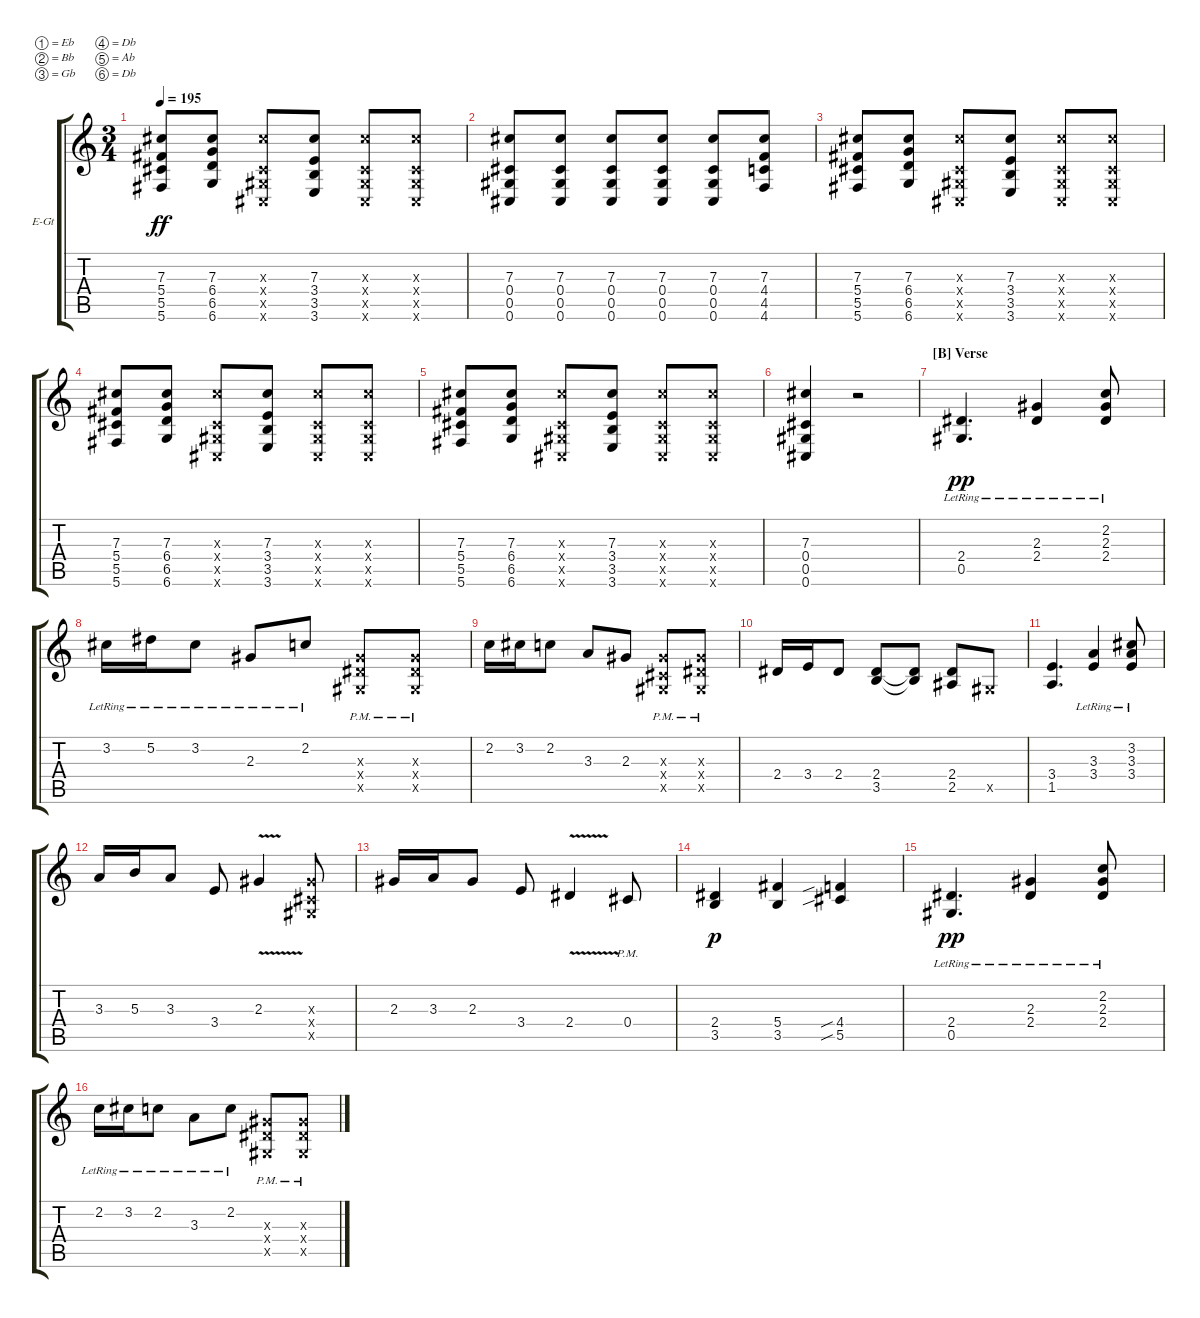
\bracketExtendMode groupsimilarinstruments
\firstSystemTrackNameOrientation horizontal
\otherSystemsTrackNameOrientation horizontal
\track ("Electric Guitar" "E-Gt") {instrument overdrivenguitar}
\staff {score tabs}
\tuning (Eb4 Bb3 Gb3 Db3 Ab2 Db2)
\ts (3 4)
\tempo 195
\clef g2
\ks c
(5.6 5.5 5.4 7.3).8{dy ff} (7.3 6.4 6.5 6.6).8 (0.6{x} 0.5{x} 0.4{x} 7.3{x}).8 (3.6 3.5 3.4 7.3).8 (0.6{x} 0.5{x} 0.4{x} 7.3{x}).8 (7.3{x} 0.4{x} 0.5{x} 0.6{x}).8 |
(0.6 0.5 0.4 7.3).8 (0.6 0.5 0.4 7.3).8 (0.6 0.5 0.4 7.3).8 (0.6 0.5 0.4 7.3).8 (0.6 0.5 0.4 7.3).8 (4.6 4.5 4.4 7.3).8 |
(5.6 5.5 5.4 7.3).8 (7.3 6.4 6.5 6.6).8 (0.6{x} 0.5{x} 0.4{x} 7.3{x}).8 (3.6 3.5 3.4 7.3).8 (0.6{x} 0.5{x} 0.4{x} 7.3{x}).8 (7.3{x} 0.4{x} 0.5{x} 0.6{x}).8 |
(5.6 5.5 5.4 7.3).8 (7.3 6.4 6.5 6.6).8 (0.6{x} 0.5{x} 0.4{x} 7.3{x}).8 (3.6 3.5 3.4 7.3).8 (0.6{x} 0.5{x} 0.4{x} 7.3{x}).8 (7.3{x} 0.4{x} 0.5{x} 0.6{x}).8 |
(5.6 5.5 5.4 7.3).8 (7.3 6.4 6.5 6.6).8 (0.6{x} 0.5{x} 0.4{x} 7.3{x}).8 (3.6 3.5 3.4 7.3).8 (0.6{x} 0.5{x} 0.4{x} 7.3{x}).8 (7.3{x} 0.4{x} 0.5{x} 0.6{x}).8 |
(0.6 0.5 0.4 7.3).4 r.2 |
\section ("B" "Verse")
(0.5{lr} 2.4{lr}).4{d dy pp} (2.3{lr} 2.4{lr}).4 (2.4{lr} 2.3{lr} 2.2{lr}).8 |
3.2{lr}.16 5.2{lr}.16 3.2{lr}.8 2.3{lr}.8 2.2{lr}.8 (2.4{pm x} 2.3{pm x} 0.5{x}).8 (2.3{pm x} 2.4{pm x} 0.5{x}).8 |
2.2.16 3.2.16 2.2.8 3.3.8 2.3.8 (2.3{pm x} 0.5{x} 0.4{x}).8 (2.3{pm x} 2.4{pm x} 0.5{x}).8 |
2.4.16 3.4.16 2.4.8 (3.5 2.4).8 (2.4{t} 3.5{t}).8 (2.4 2.5).8 0.5{x}.8 |
(3.4 1.5).4{d} (3.3{lr} 3.4).4 (3.3{lr} 3.4 3.2).8 |
3.3.16 5.3.16 3.3.8 3.4.8 2.3{v}.4 (2.3{x} 0.5{x} 0.4{x}).8 |
2.3.16 3.3.16 2.3.8 3.4.8 2.4{v}.4 0.4{pm}.8 |
(3.5 2.4).4{dy p} (3.5 5.4).4 (5.5{sib} 4.4{sib}).4 |
(0.5{lr} 2.4{lr}).4{d dy pp} (2.3{lr} 2.4{lr}).4 (2.4{lr} 2.3{lr} 2.2{lr}).8 |
2.2{lr}.16 3.2{lr}.16 2.2{lr}.8 3.3{lr}.8 2.2{lr}.8 (2.4{pm x} 2.3{pm x} 0.5{x}).8 (2.3{pm x} 2.4{pm x} 0.5{x}).8
